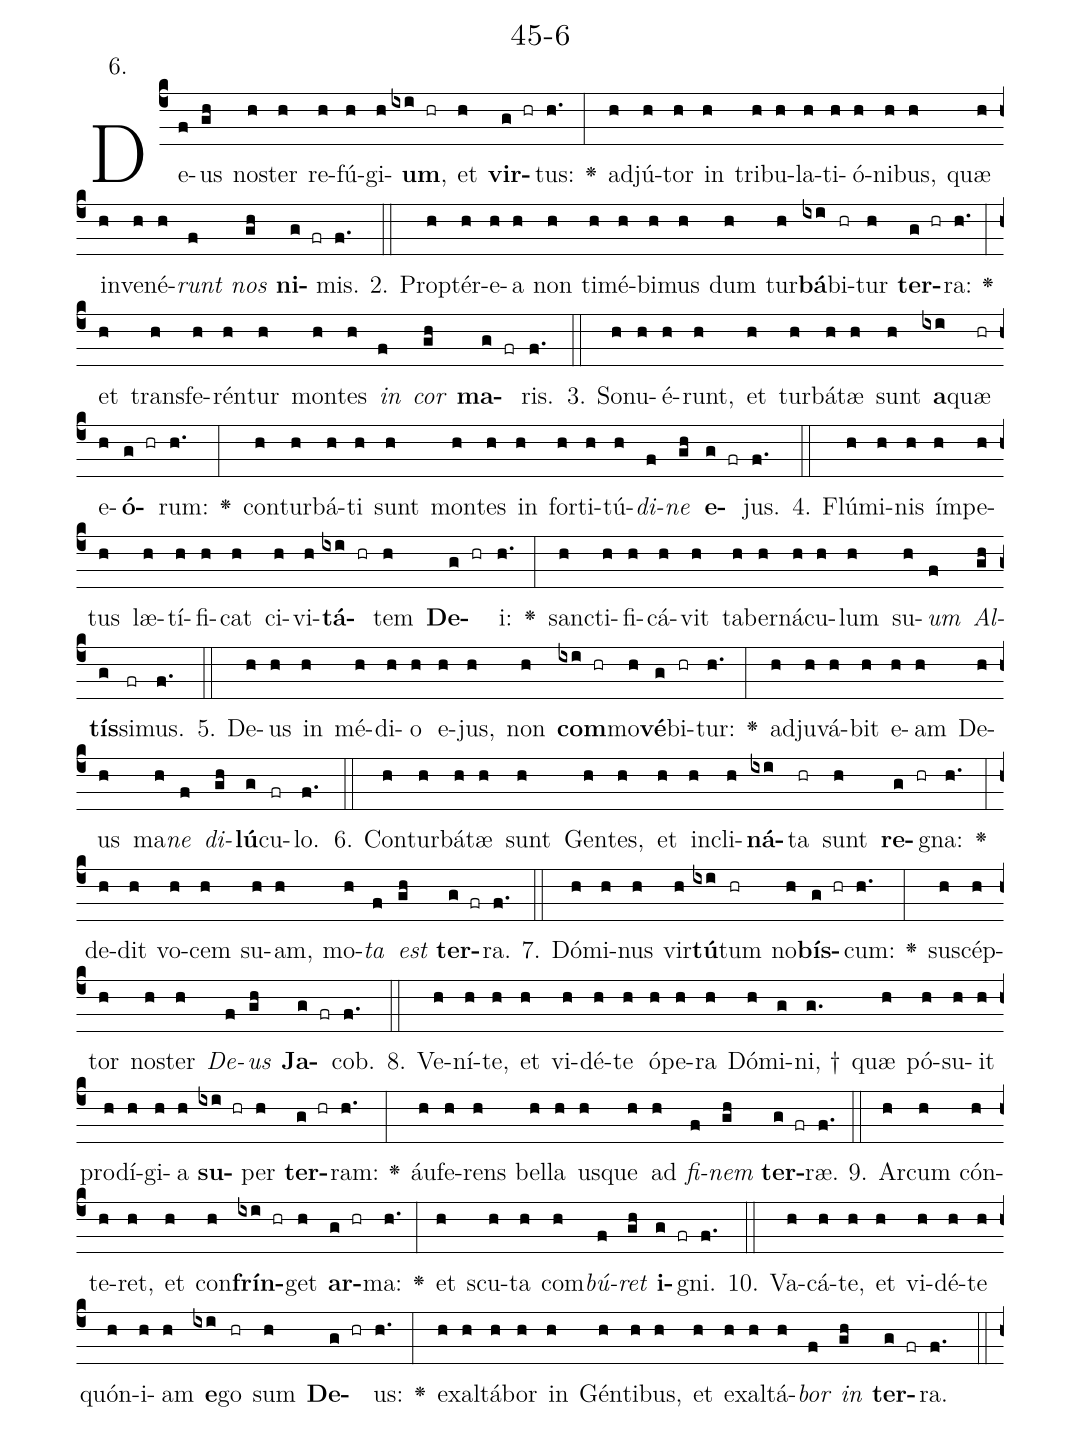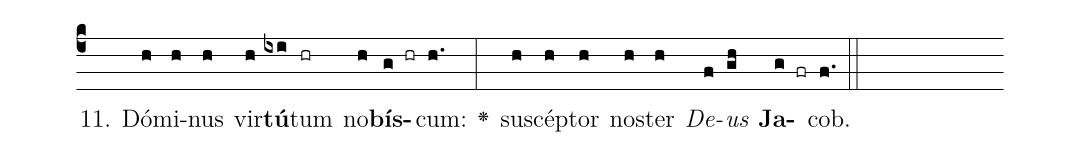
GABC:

name: 45-6;
annotation: 6.;
%%
(c4)De(f)us(gh) nos(h)ter(h) re(h)fú(h)gi(h)<b>um</b>,(ixi hr) et(h) <b>vir</b>(g hr)tus:(h.) <v>\greheightstar</v>(:) ad(h)jú(h)tor(h) in(h) tri(h)bu(h)la(h)ti(h)ó(h)ni(h)bus,(h) quæ(h) in(h)ve(h)né(h)<i>runt</i>(f) <i>nos</i>(gh) <b>ni</b>(g fr)mis.(f.) (::)
2. Prop(h)tér(h)e(h)a(h) non(h) ti(h)mé(h)bi(h)mus(h) dum(h) tur(h)<b>bá</b>(ixi)bi(hr)tur(h) <b>ter</b>(g hr)ra:(h.) <v>\greheightstar</v>(:) et(h) trans(h)fe(h)rén(h)tur(h) mon(h)tes(h) <i>in</i>(f) <i>cor</i>(gh) <b>ma</b>(g fr)ris.(f.) (::)
3. So(h)nu(h)é(h)runt,(h) et(h) tur(h)bá(h)tæ(h) sunt(h) <b>a</b>(ixi)quæ(hr) e(h)<b>ó</b>(g hr)rum:(h.) <v>\greheightstar</v>(:) con(h)tur(h)bá(h)ti(h) sunt(h) mon(h)tes(h) in(h) for(h)ti(h)tú(h)<i>di</i>(f)<i>ne</i>(gh) <b>e</b>(g fr)jus.(f.) (::)
4. Flú(h)mi(h)nis(h) ím(h)pe(h)tus(h) læ(h)tí(h)fi(h)cat(h) ci(h)vi(h)<b>tá</b>(ixi hr)tem(h) <b>De</b>(g hr)i:(h.) <v>\greheightstar</v>(:) sanc(h)ti(h)fi(h)cá(h)vit(h) ta(h)ber(h)ná(h)cu(h)lum(h) su(h)<i>um</i>(f) <i>Al</i>(gh)<b>tís</b>(g)si(fr)mus.(f.) (::)
5. De(h)us(h) in(h) mé(h)di(h)o(h) e(h)jus,(h) non(h) <b>com</b>(ixi hr)mo(h)<b>vé</b>(g)bi(hr)tur:(h.) <v>\greheightstar</v>(:) ad(h)ju(h)vá(h)bit(h) e(h)am(h) De(h)us(h) ma(h)<i>ne</i>(f) <i>di</i>(gh)<b>lú</b>(g)cu(fr)lo.(f.) (::)
6. Con(h)tur(h)bá(h)tæ(h) sunt(h) Gen(h)tes,(h) et(h) in(h)cli(h)<b>ná</b>(ixi)ta(hr) sunt(h) <b>re</b>(g hr)gna:(h.) <v>\greheightstar</v>(:) de(h)dit(h) vo(h)cem(h) su(h)am,(h) mo(h)<i>ta</i>(f) <i>est</i>(gh) <b>ter</b>(g fr)ra.(f.) (::)
7. Dó(h)mi(h)nus(h) vir(h)<b>tú</b>(ixi)tum(hr) no(h)<b>bís</b>(g hr)cum:(h.) <v>\greheightstar</v>(:) su(h)scép(h)tor(h) nos(h)ter(h) <i>De</i>(f)<i>us</i>(gh) <b>Ja</b>(g fr)cob.(f.) (::)
8. Ve(h)ní(h)te,(h) et(h) vi(h)dé(h)te(h) ó(h)pe(h)ra(h) Dó(h)mi(g)ni, †(g.) quæ(h) pó(h)su(h)it(h) prod(h)í(h)gi(h)a(h) <b>su</b>(ixi hr)per(h) <b>ter</b>(g hr)ram:(h.) <v>\greheightstar</v>(:) áu(h)fe(h)rens(h) bel(h)la(h) us(h)que(h) ad(h) <i>fi</i>(f)<i>nem</i>(gh) <b>ter</b>(g fr)ræ.(f.) (::)
9. Ar(h)cum(h) cón(h)te(h)ret,(h) et(h) con(h)<b>frín</b>(ixi hr)get(h) <b>ar</b>(g hr)ma:(h.) <v>\greheightstar</v>(:) et(h) scu(h)ta(h) com(h)<i>bú</i>(f)<i>ret</i>(gh) <b>i</b>(g fr)gni.(f.) (::)
10. Va(h)cá(h)te,(h) et(h) vi(h)dé(h)te(h) quón(h)i(h)am(h) <b>e</b>(ixi)go(hr) sum(h) <b>De</b>(g hr)us:(h.) <v>\greheightstar</v>(:) ex(h)al(h)tá(h)bor(h) in(h) Gén(h)ti(h)bus,(h) et(h) ex(h)al(h)tá(h)<i>bor</i>(f) <i>in</i>(gh) <b>ter</b>(g fr)ra.(f.) (::)
11. Dó(h)mi(h)nus(h) vir(h)<b>tú</b>(ixi)tum(hr) no(h)<b>bís</b>(g hr)cum:(h.) <v>\greheightstar</v>(:) su(h)scép(h)tor(h) nos(h)ter(h) <i>De</i>(f)<i>us</i>(gh) <b>Ja</b>(g fr)cob.(f.) (::)
